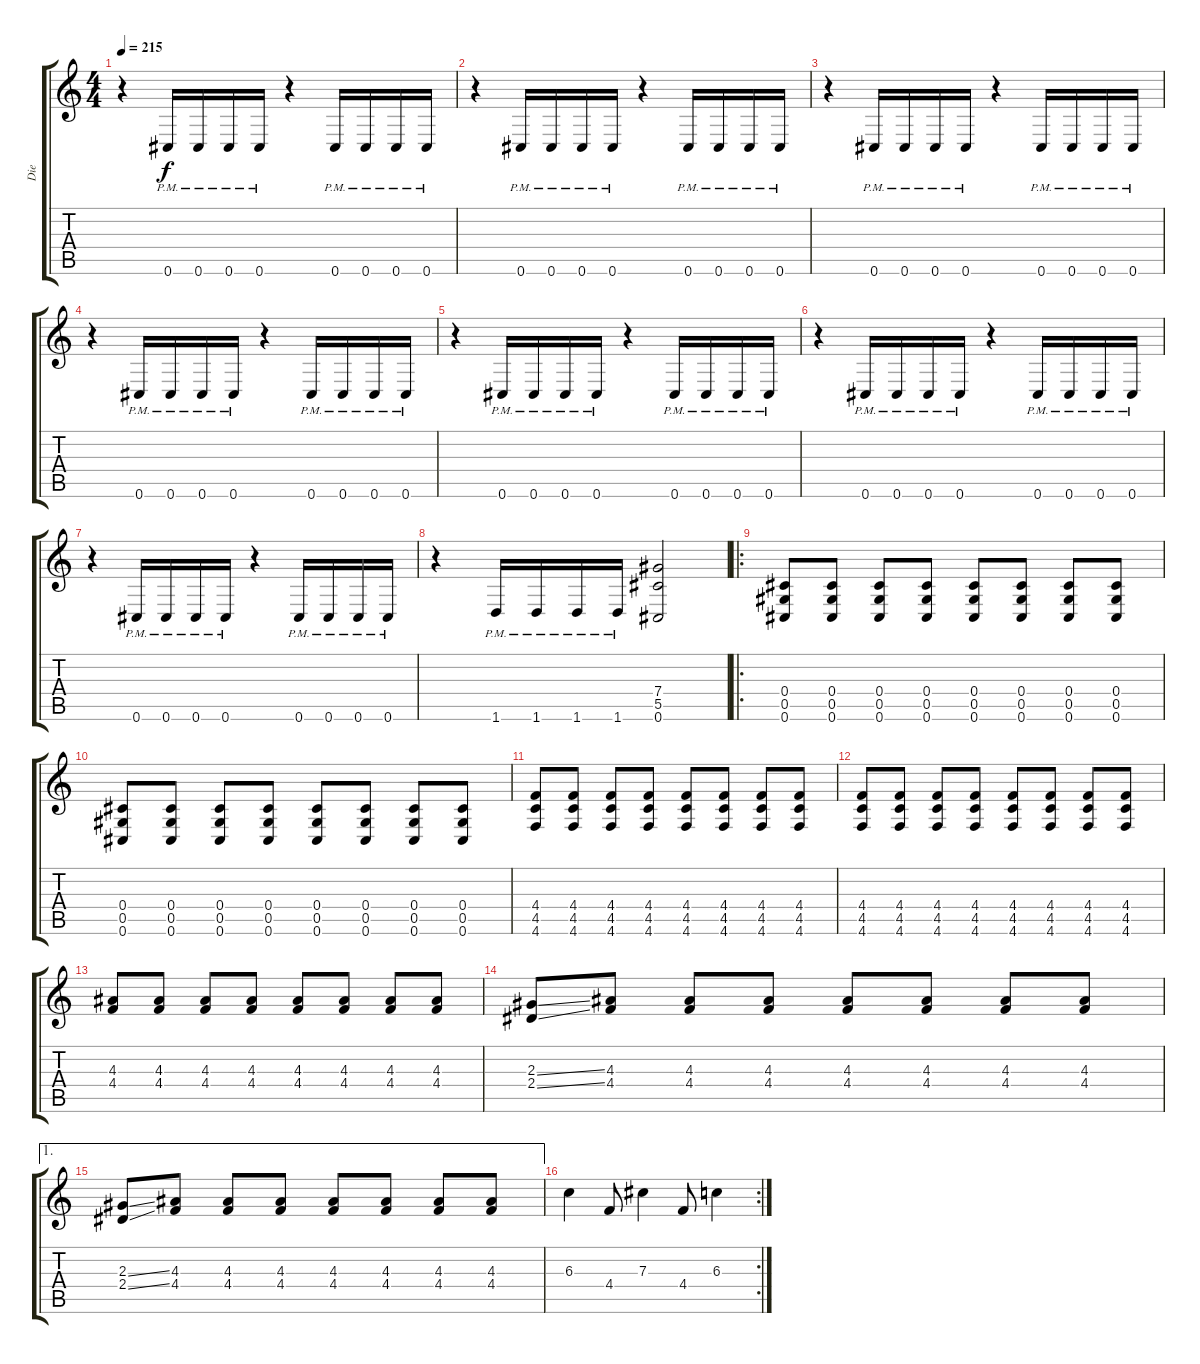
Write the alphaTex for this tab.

\track ("Die" "Die") {instrument distortionguitar}
\staff {score tabs}
\tuning (Eb4 Bb3 Gb3 Db3 Ab2 Db2) {hide}
\ts (4 4)
\tempo 215
\clef g2
\ks aminor
r.4{dy f instrument distortionguitar} 0.6{pm}.16 0.6{pm}.16 0.6{pm}.16 0.6{pm}.16 r.4 0.6{pm}.16 0.6{pm}.16 0.6{pm}.16 0.6{pm}.16 |
r.4 0.6{pm}.16 0.6{pm}.16 0.6{pm}.16 0.6{pm}.16 r.4 0.6{pm}.16 0.6{pm}.16 0.6{pm}.16 0.6{pm}.16 |
r.4 0.6{pm}.16 0.6{pm}.16 0.6{pm}.16 0.6{pm}.16 r.4 0.6{pm}.16 0.6{pm}.16 0.6{pm}.16 0.6{pm}.16 |
r.4 0.6{pm}.16 0.6{pm}.16 0.6{pm}.16 0.6{pm}.16 r.4 0.6{pm}.16 0.6{pm}.16 0.6{pm}.16 0.6{pm}.16 |
r.4 0.6{pm}.16 0.6{pm}.16 0.6{pm}.16 0.6{pm}.16 r.4 0.6{pm}.16 0.6{pm}.16 0.6{pm}.16 0.6{pm}.16 |
r.4 0.6{pm}.16 0.6{pm}.16 0.6{pm}.16 0.6{pm}.16 r.4 0.6{pm}.16 0.6{pm}.16 0.6{pm}.16 0.6{pm}.16 |
r.4 0.6{pm}.16 0.6{pm}.16 0.6{pm}.16 0.6{pm}.16 r.4 0.6{pm}.16 0.6{pm}.16 0.6{pm}.16 0.6{pm}.16 |
r.4 1.6{pm}.16 1.6{pm}.16 1.6{pm}.16 1.6{pm}.16 (7.4 5.5 0.6).2 |
\ro
(0.4 0.5 0.6).8 (0.4 0.5 0.6).8 (0.4 0.5 0.6).8 (0.4 0.5 0.6).8 (0.4 0.5 0.6).8 (0.4 0.5 0.6).8 (0.4 0.5 0.6).8 (0.4 0.5 0.6).8 |
(0.4 0.5 0.6).8 (0.4 0.5 0.6).8 (0.4 0.5 0.6).8 (0.4 0.5 0.6).8 (0.4 0.5 0.6).8 (0.4 0.5 0.6).8 (0.4 0.5 0.6).8 (0.4 0.5 0.6).8 |
(4.4 4.5 4.6).8 (4.4 4.5 4.6).8 (4.4 4.5 4.6).8 (4.4 4.5 4.6).8 (4.4 4.5 4.6).8 (4.4 4.5 4.6).8 (4.4 4.5 4.6).8 (4.4 4.5 4.6).8 |
(4.4 4.5 4.6).8 (4.4 4.5 4.6).8 (4.4 4.5 4.6).8 (4.4 4.5 4.6).8 (4.4 4.5 4.6).8 (4.4 4.5 4.6).8 (4.4 4.5 4.6).8 (4.4 4.5 4.6).8 |
(4.3 4.4).8 (4.3 4.4).8 (4.3 4.4).8 (4.3 4.4).8 (4.3 4.4).8 (4.3 4.4).8 (4.3 4.4).8 (4.3 4.4).8 |
(2.3{ss} 2.4{ss}).8 (4.3 4.4).8 (4.3 4.4).8 (4.3 4.4).8 (4.3 4.4).8 (4.3 4.4).8 (4.3 4.4).8 (4.3 4.4).8 |
\ae 1
(2.3{ss} 2.4{ss}).8 (4.3 4.4).8 (4.3 4.4).8 (4.3 4.4).8 (4.3 4.4).8 (4.3 4.4).8 (4.3 4.4).8 (4.3 4.4).8 |
\rc 2
6.3.4 4.4.8 7.3.4 4.4.8 6.3.4
